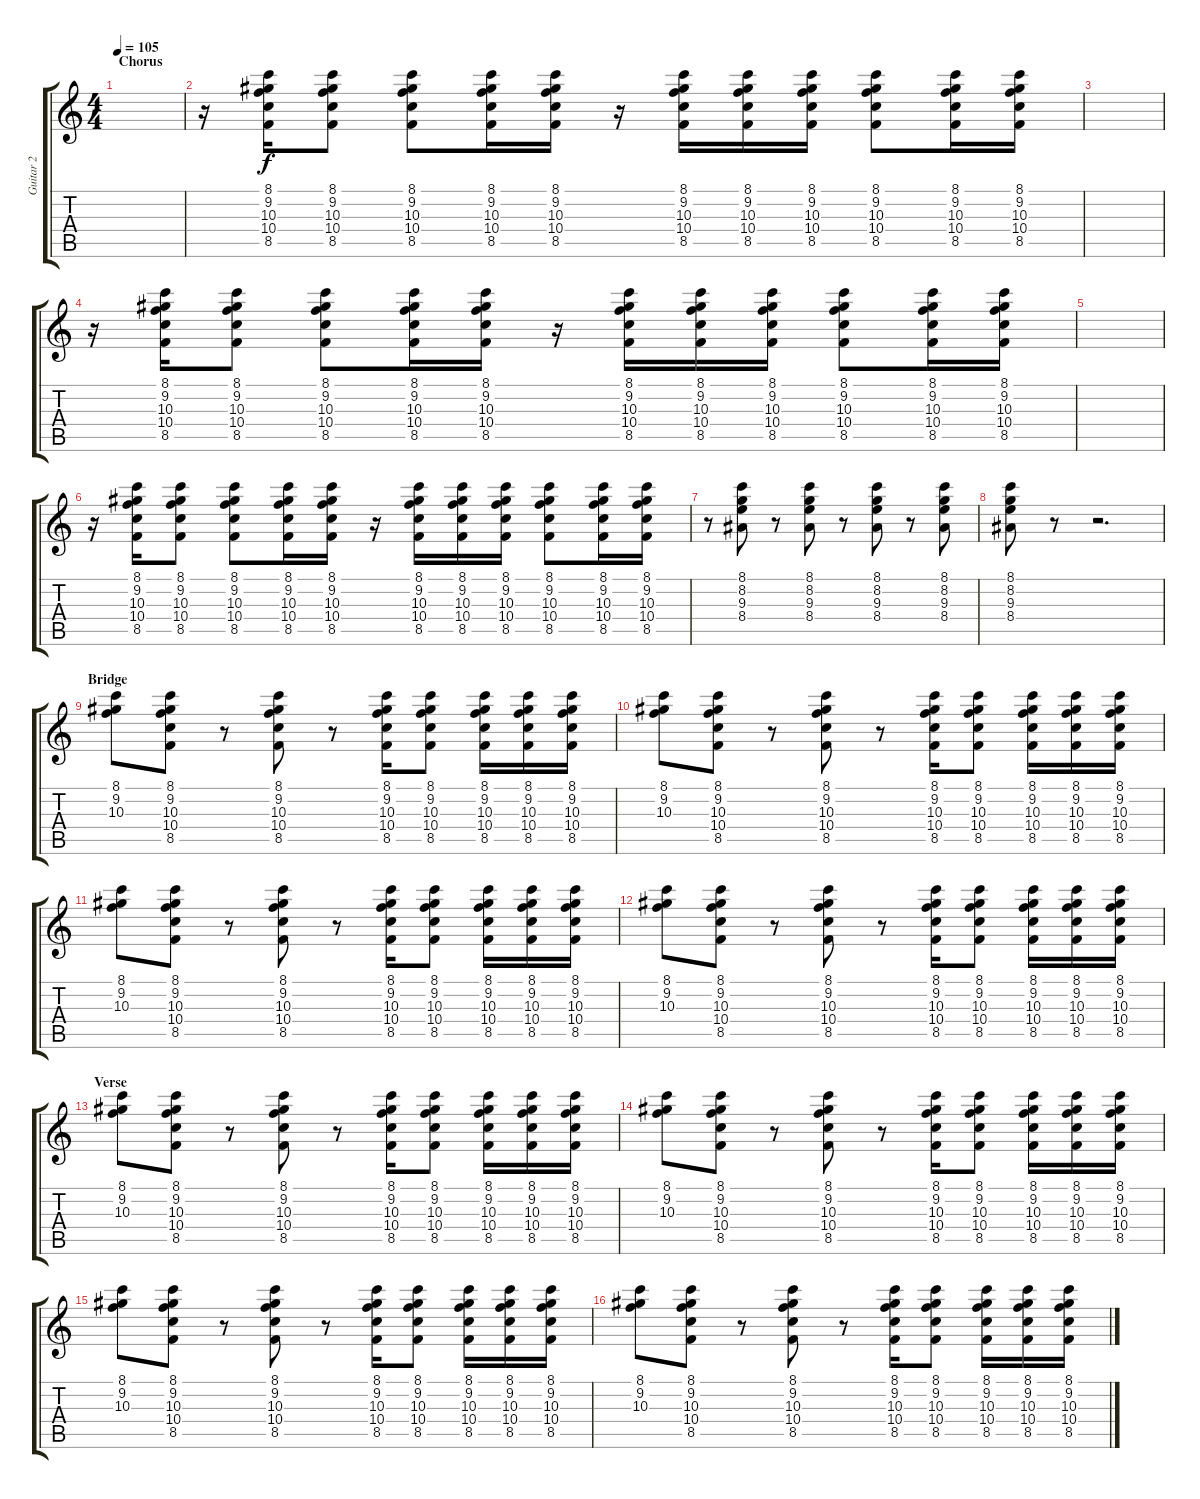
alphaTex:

\track ("Guitar 2" "Guitar 2") {instrument electricguitarclean}
\staff {score tabs}
\tuning (E4 B3 G3 D3 A2 E2) {hide}
\ts (4 4)
\section ("" "Chorus")
\tempo 105
\clef g2
\ks c
|
r.16 (8.1 9.2 10.3 10.4 8.5).16 (8.1 9.2 10.3 10.4 8.5).8 (8.1 9.2 10.3 10.4 8.5).8 (8.1 9.2 10.3 10.4 8.5).16 (8.1 9.2 10.3 10.4 8.5).16 r.16 (8.1 9.2 10.3 10.4 8.5).16 (8.1 9.2 10.3 10.4 8.5).16 (8.1 9.2 10.3 10.4 8.5).16 (8.1 9.2 10.3 10.4 8.5).8 (8.1 9.2 10.3 10.4 8.5).16 (8.1 9.2 10.3 10.4 8.5).16 |
|
r.16 (8.1 9.2 10.3 10.4 8.5).16 (8.1 9.2 10.3 10.4 8.5).8 (8.1 9.2 10.3 10.4 8.5).8 (8.1 9.2 10.3 10.4 8.5).16 (8.1 9.2 10.3 10.4 8.5).16 r.16 (8.1 9.2 10.3 10.4 8.5).16 (8.1 9.2 10.3 10.4 8.5).16 (8.1 9.2 10.3 10.4 8.5).16 (8.1 9.2 10.3 10.4 8.5).8 (8.1 9.2 10.3 10.4 8.5).16 (8.1 9.2 10.3 10.4 8.5).16 |
|
r.16 (8.1 9.2 10.3 10.4 8.5).16 (8.1 9.2 10.3 10.4 8.5).8 (8.1 9.2 10.3 10.4 8.5).8 (8.1 9.2 10.3 10.4 8.5).16 (8.1 9.2 10.3 10.4 8.5).16 r.16 (8.1 9.2 10.3 10.4 8.5).16 (8.1 9.2 10.3 10.4 8.5).16 (8.1 9.2 10.3 10.4 8.5).16 (8.1 9.2 10.3 10.4 8.5).8 (8.1 9.2 10.3 10.4 8.5).16 (8.1 9.2 10.3 10.4 8.5).16 |
r.8 (8.1 8.2 9.3 8.4).8 r.8 (8.1 8.2 9.3 8.4).8 r.8 (8.1 8.2 9.3 8.4).8 r.8 (8.1 8.2 9.3 8.4).8 |
(8.1 8.2 9.3 8.4).8 r.8 r.2{d} |
\section ("" "Bridge")
(8.1 9.2 10.3).8 (8.1 9.2 10.3 10.4 8.5).8 r.8 (8.1 9.2 10.3 10.4 8.5).8 r.8 (8.1 9.2 10.3 10.4 8.5).16 (8.1 9.2 10.3 10.4 8.5).8 (8.1 9.2 10.3 10.4 8.5).16 (8.1 9.2 10.3 10.4 8.5).16 (8.1 9.2 10.3 10.4 8.5).16 |
(8.1 9.2 10.3).8 (8.1 9.2 10.3 10.4 8.5).8 r.8 (8.1 9.2 10.3 10.4 8.5).8 r.8 (8.1 9.2 10.3 10.4 8.5).16 (8.1 9.2 10.3 10.4 8.5).8 (8.1 9.2 10.3 10.4 8.5).16 (8.1 9.2 10.3 10.4 8.5).16 (8.1 9.2 10.3 10.4 8.5).16 |
(8.1 9.2 10.3).8 (8.1 9.2 10.3 10.4 8.5).8 r.8 (8.1 9.2 10.3 10.4 8.5).8 r.8 (8.1 9.2 10.3 10.4 8.5).16 (8.1 9.2 10.3 10.4 8.5).8 (8.1 9.2 10.3 10.4 8.5).16 (8.1 9.2 10.3 10.4 8.5).16 (8.1 9.2 10.3 10.4 8.5).16 |
(8.1 9.2 10.3).8 (8.1 9.2 10.3 10.4 8.5).8 r.8 (8.1 9.2 10.3 10.4 8.5).8 r.8 (8.1 9.2 10.3 10.4 8.5).16 (8.1 9.2 10.3 10.4 8.5).8 (8.1 9.2 10.3 10.4 8.5).16 (8.1 9.2 10.3 10.4 8.5).16 (8.1 9.2 10.3 10.4 8.5).16 |
\section ("" "Verse")
(8.1 9.2 10.3).8 (8.1 9.2 10.3 10.4 8.5).8 r.8 (8.1 9.2 10.3 10.4 8.5).8 r.8 (8.1 9.2 10.3 10.4 8.5).16 (8.1 9.2 10.3 10.4 8.5).8 (8.1 9.2 10.3 10.4 8.5).16 (8.1 9.2 10.3 10.4 8.5).16 (8.1 9.2 10.3 10.4 8.5).16 |
(8.1 9.2 10.3).8 (8.1 9.2 10.3 10.4 8.5).8 r.8 (8.1 9.2 10.3 10.4 8.5).8 r.8 (8.1 9.2 10.3 10.4 8.5).16 (8.1 9.2 10.3 10.4 8.5).8 (8.1 9.2 10.3 10.4 8.5).16 (8.1 9.2 10.3 10.4 8.5).16 (8.1 9.2 10.3 10.4 8.5).16 |
(8.1 9.2 10.3).8 (8.1 9.2 10.3 10.4 8.5).8 r.8 (8.1 9.2 10.3 10.4 8.5).8 r.8 (8.1 9.2 10.3 10.4 8.5).16 (8.1 9.2 10.3 10.4 8.5).8 (8.1 9.2 10.3 10.4 8.5).16 (8.1 9.2 10.3 10.4 8.5).16 (8.1 9.2 10.3 10.4 8.5).16 |
(8.1 9.2 10.3).8 (8.1 9.2 10.3 10.4 8.5).8 r.8 (8.1 9.2 10.3 10.4 8.5).8 r.8 (8.1 9.2 10.3 10.4 8.5).16 (8.1 9.2 10.3 10.4 8.5).8 (8.1 9.2 10.3 10.4 8.5).16 (8.1 9.2 10.3 10.4 8.5).16 (8.1 9.2 10.3 10.4 8.5).16
